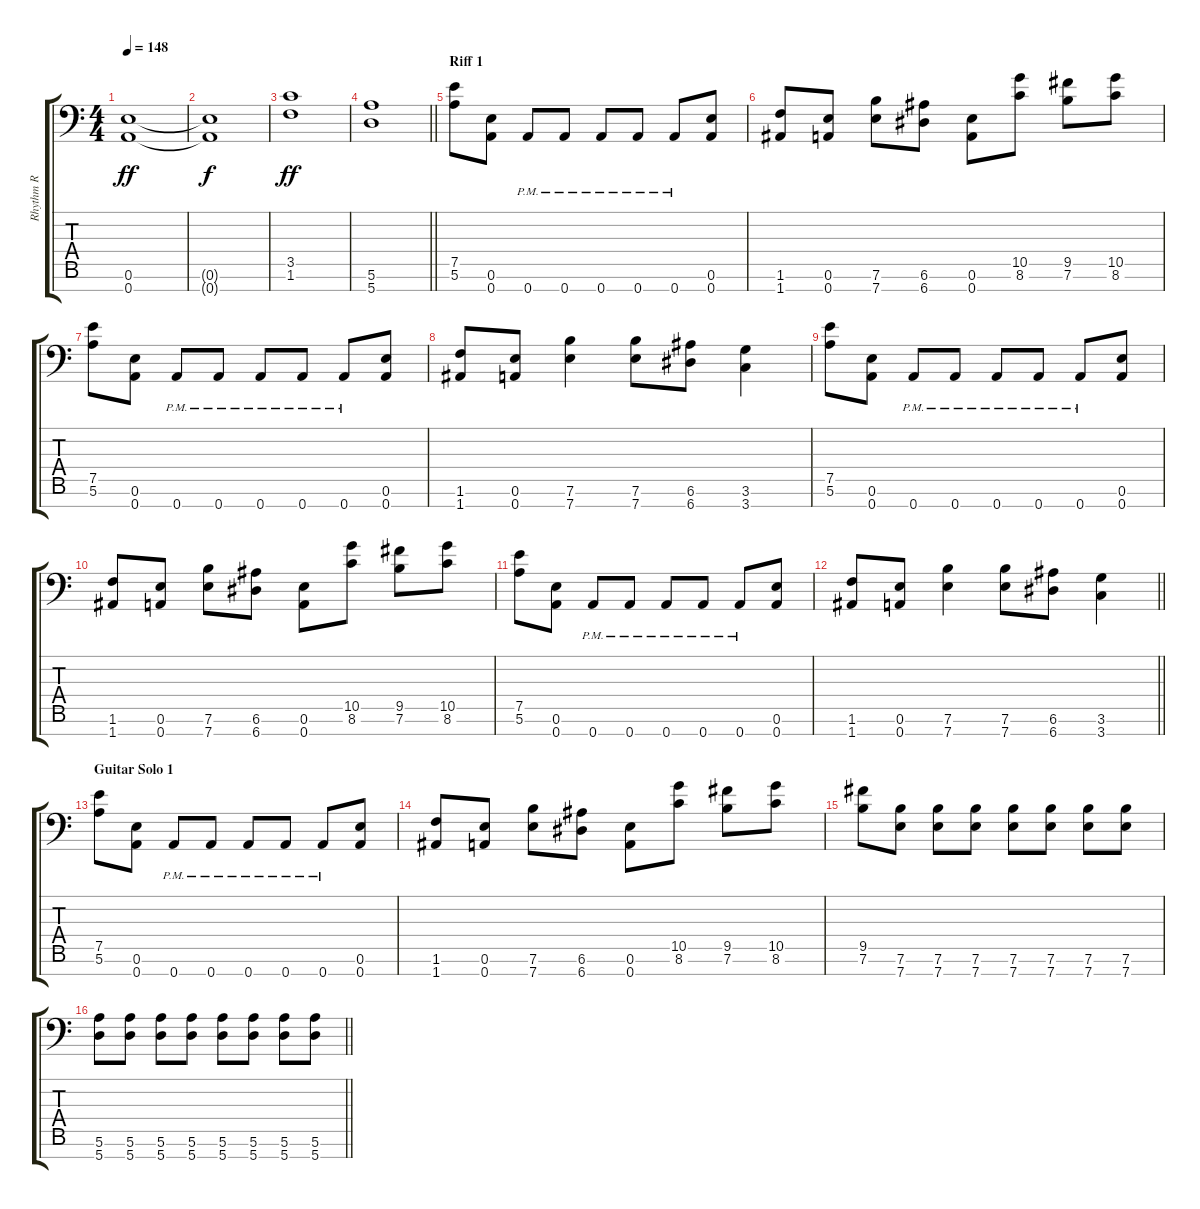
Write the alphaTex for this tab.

\track ("Rhythm R" "Rhythm R") {instrument overdrivenguitar}
\staff {score tabs}
\tuning (E4 B3 G3 D3 A2 E2 A1) {hide}
\ts (4 4)
\tempo 148
\clef f4
\ks c
(0.6 0.7).1{dy ff} |
(0.6{t} 0.7{t}).1{dy f} |
(3.5 1.6).1{dy ff} |
\barLineRight lightlight
(5.6 5.7).1 |
\section ("" "Riff 1")
(7.5 5.6).8 (0.6 0.7).8 0.7{pm}.8 0.7{pm}.8 0.7{pm}.8 0.7{pm}.8 0.7{pm}.8 (0.6 0.7).8 |
(1.6 1.7).8 (0.6 0.7).8 (7.6 7.7).8 (6.6 6.7).8 (0.6 0.7).8 (10.5 8.6).8 (9.5 7.6).8 (10.5 8.6).8 |
(7.5 5.6).8 (0.6 0.7).8 0.7{pm}.8 0.7{pm}.8 0.7{pm}.8 0.7{pm}.8 0.7{pm}.8 (0.6 0.7).8 |
(1.6 1.7).8 (0.6 0.7).8 (7.6 7.7).4 (7.6 7.7).8 (6.6 6.7).8 (3.6 3.7).4 |
(7.5 5.6).8 (0.6 0.7).8 0.7{pm}.8 0.7{pm}.8 0.7{pm}.8 0.7{pm}.8 0.7{pm}.8 (0.6 0.7).8 |
(1.6 1.7).8 (0.6 0.7).8 (7.6 7.7).8 (6.6 6.7).8 (0.6 0.7).8 (10.5 8.6).8 (9.5 7.6).8 (10.5 8.6).8 |
(7.5 5.6).8 (0.6 0.7).8 0.7{pm}.8 0.7{pm}.8 0.7{pm}.8 0.7{pm}.8 0.7{pm}.8 (0.6 0.7).8 |
\barLineRight lightlight
(1.6 1.7).8 (0.6 0.7).8 (7.6 7.7).4 (7.6 7.7).8 (6.6 6.7).8 (3.6 3.7).4 |
\section ("" "Guitar Solo 1")
(7.5 5.6).8 (0.6 0.7).8 0.7{pm}.8 0.7{pm}.8 0.7{pm}.8 0.7{pm}.8 0.7{pm}.8 (0.6 0.7).8 |
(1.6 1.7).8 (0.6 0.7).8 (7.6 7.7).8 (6.6 6.7).8 (0.6 0.7).8 (10.5 8.6).8 (9.5 7.6).8 (10.5 8.6).8 |
(9.5 7.6).8 (7.6 7.7).8 (7.6 7.7).8 (7.6 7.7).8 (7.6 7.7).8 (7.6 7.7).8 (7.6 7.7).8 (7.6 7.7).8 |
\barLineRight lightlight
(5.6 5.7).8 (5.6 5.7).8 (5.6 5.7).8 (5.6 5.7).8 (5.6 5.7).8 (5.6 5.7).8 (5.6 5.7).8 (5.6 5.7).8
